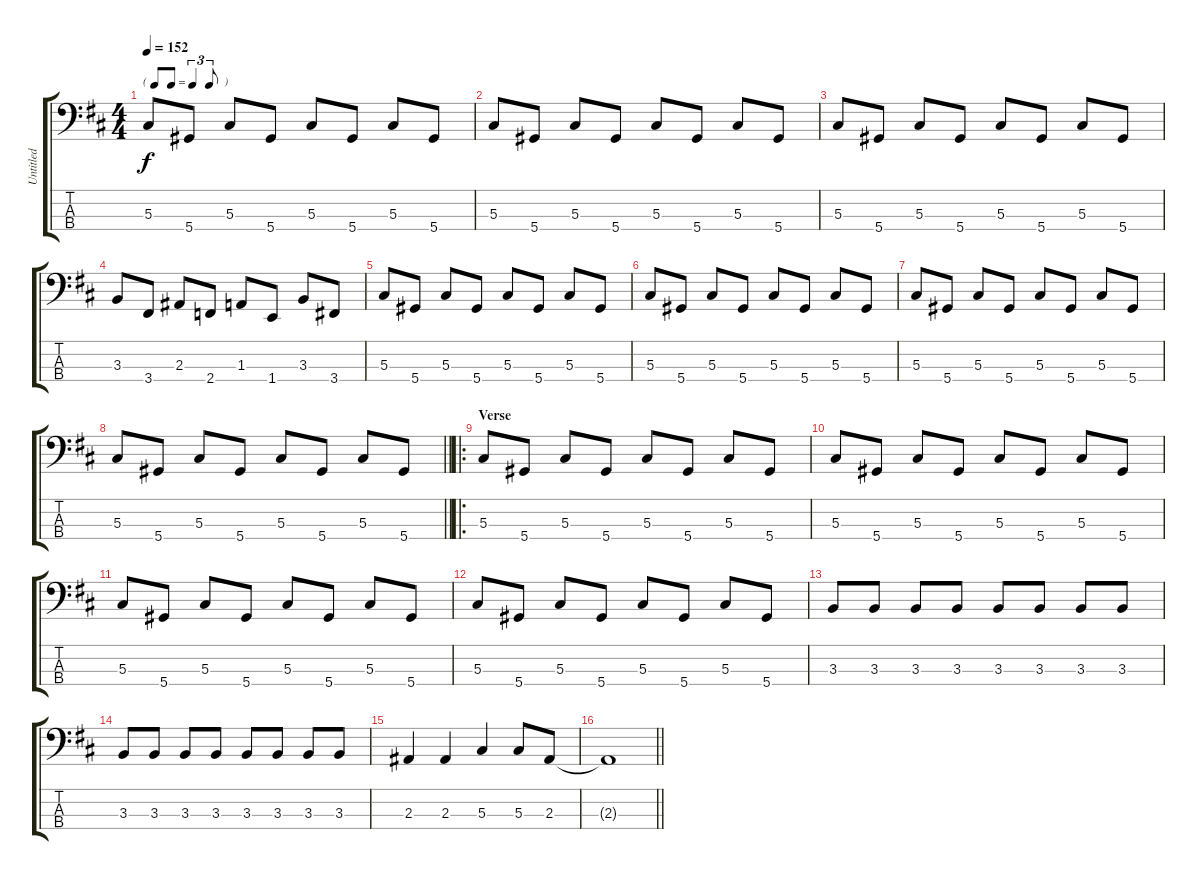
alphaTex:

\track ("Untitled" "Untitled") {instrument electricbassfinger}
\staff {score tabs}
\tuning (Gb2 Db2 Ab1 Eb1) {hide}
\ts (4 4)
\tf triplet8th
\tempo 152
\clef f4
\ks d
5.3.8{dy f instrument electricbassfinger} 5.4.8 5.3.8 5.4.8 5.3.8 5.4.8 5.3.8 5.4.8 |
5.3.8 5.4.8 5.3.8 5.4.8 5.3.8 5.4.8 5.3.8 5.4.8 |
5.3.8 5.4.8 5.3.8 5.4.8 5.3.8 5.4.8 5.3.8 5.4.8 |
3.3.8 3.4.8 2.3.8 2.4.8 1.3.8 1.4.8 3.3.8 3.4.8 |
5.3.8 5.4.8 5.3.8 5.4.8 5.3.8 5.4.8 5.3.8 5.4.8 |
5.3.8 5.4.8 5.3.8 5.4.8 5.3.8 5.4.8 5.3.8 5.4.8 |
5.3.8 5.4.8 5.3.8 5.4.8 5.3.8 5.4.8 5.3.8 5.4.8 |
\barLineRight lightlight
5.3.8 5.4.8 5.3.8 5.4.8 5.3.8 5.4.8 5.3.8 5.4.8 |
\ro
\section ("" "Verse")
5.3.8 5.4.8 5.3.8 5.4.8 5.3.8 5.4.8 5.3.8 5.4.8 |
5.3.8 5.4.8 5.3.8 5.4.8 5.3.8 5.4.8 5.3.8 5.4.8 |
5.3.8 5.4.8 5.3.8 5.4.8 5.3.8 5.4.8 5.3.8 5.4.8 |
5.3.8 5.4.8 5.3.8 5.4.8 5.3.8 5.4.8 5.3.8 5.4.8 |
3.3.8 3.3.8 3.3.8 3.3.8 3.3.8 3.3.8 3.3.8 3.3.8 |
3.3.8 3.3.8 3.3.8 3.3.8 3.3.8 3.3.8 3.3.8 3.3.8 |
2.3.4 2.3.4 5.3.4 5.3.8 2.3.8 |
\barLineRight lightlight
2.3{t}.1
